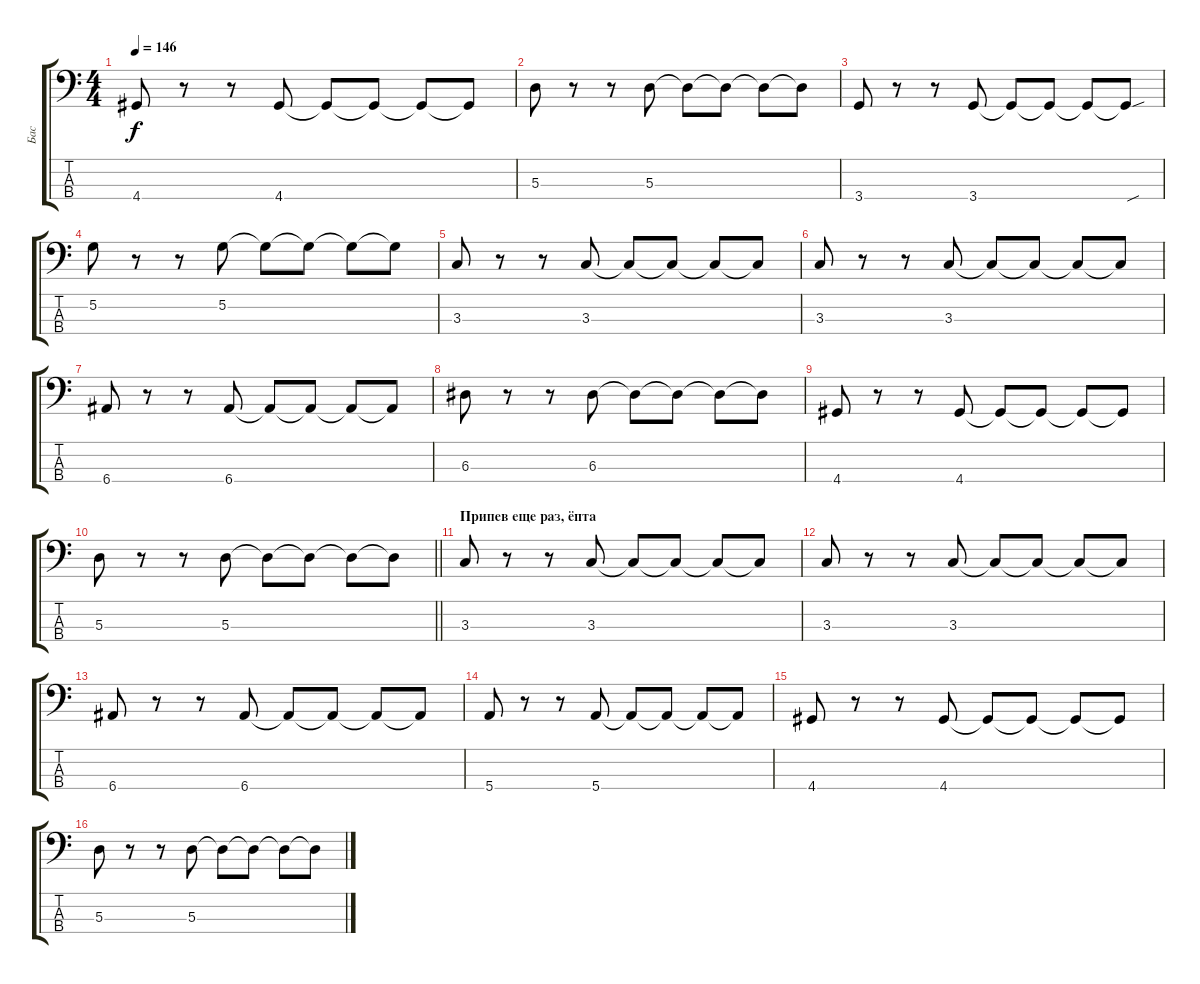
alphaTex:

\track ("Бас" "Бас") {instrument electricbasspick}
\staff {score tabs}
\tuning (G2 D2 A1 E1) {hide}
\ts (4 4)
\tempo 146
\clef f4
\ks c
4.4.8{dy f} r.8 r.8 4.4.8 4.4{t}.8 4.4{t}.8 4.4{t}.8 4.4{t}.8 |
5.3.8 r.8 r.8 5.3.8 5.3{t}.8 5.3{t}.8 5.3{t}.8 5.3{t}.8 |
3.4.8 r.8 r.8 3.4.8 3.4{t}.8 3.4{t}.8 3.4{t}.8 3.4{sou t}.8 |
5.2.8 r.8 r.8 5.2.8 5.2{t}.8 5.2{t}.8 5.2{t}.8 5.2{t}.8 |
3.3.8 r.8 r.8 3.3.8 3.3{t}.8 3.3{t}.8 3.3{t}.8 3.3{t}.8 |
3.3.8 r.8 r.8 3.3.8 3.3{t}.8 3.3{t}.8 3.3{t}.8 3.3{t}.8 |
6.4.8 r.8 r.8 6.4.8 6.4{t}.8 6.4{t}.8 6.4{t}.8 6.4{t}.8 |
6.3.8 r.8 r.8 6.3.8 6.3{t}.8 6.3{t}.8 6.3{t}.8 6.3{t}.8 |
4.4.8 r.8 r.8 4.4.8 4.4{t}.8 4.4{t}.8 4.4{t}.8 4.4{t}.8 |
\barLineRight lightlight
5.3.8 r.8 r.8 5.3.8 5.3{t}.8 5.3{t}.8 5.3{t}.8 5.3{t}.8 |
\section ("" "Припев еще раз, ёпта")
3.3.8 r.8 r.8 3.3.8 3.3{t}.8 3.3{t}.8 3.3{t}.8 3.3{t}.8 |
3.3.8 r.8 r.8 3.3.8 3.3{t}.8 3.3{t}.8 3.3{t}.8 3.3{t}.8 |
6.4.8 r.8 r.8 6.4.8 6.4{t}.8 6.4{t}.8 6.4{t}.8 6.4{t}.8 |
5.4.8 r.8 r.8 5.4.8 5.4{t}.8 5.4{t}.8 5.4{t}.8 5.4{t}.8 |
4.4.8 r.8 r.8 4.4.8 4.4{t}.8 4.4{t}.8 4.4{t}.8 4.4{t}.8 |
5.3.8 r.8 r.8 5.3.8 5.3{t}.8 5.3{t}.8 5.3{t}.8 5.3{t}.8
